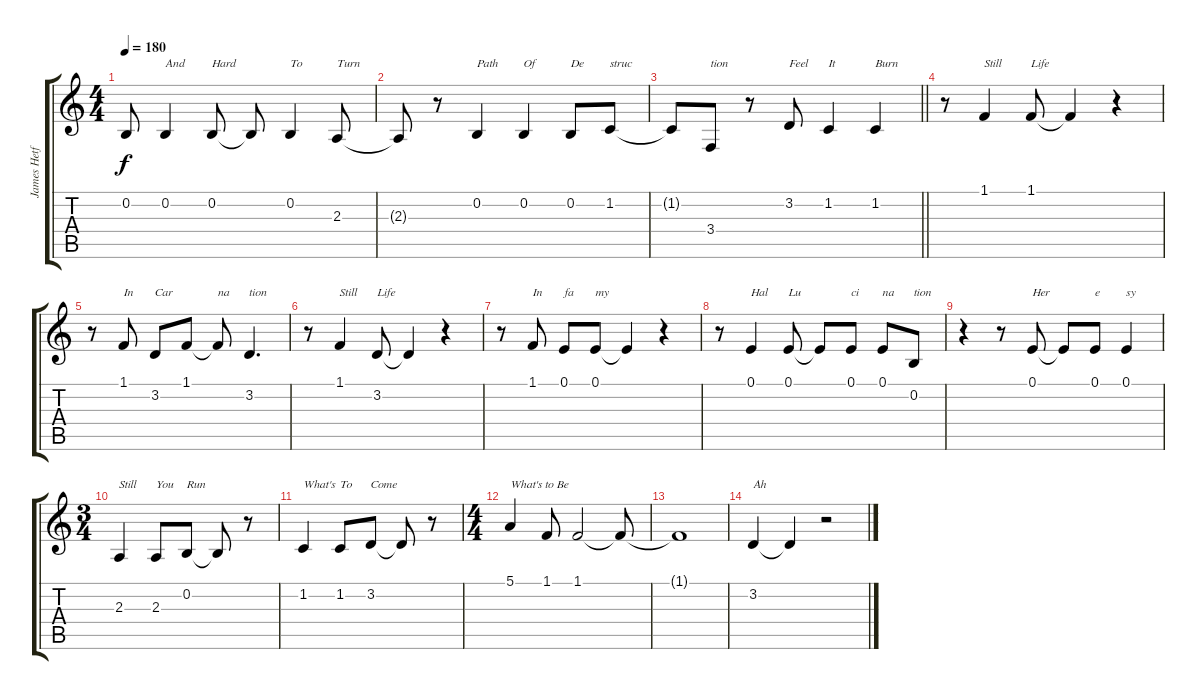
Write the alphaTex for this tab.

\track ("James Hetfield Vocal" "James Hetf") {instrument violin}
\staff {score tabs}
\tuning (E4 B3 G3 D3 A2 D2) {hide}
\ts (4 4)
\tempo 180
\clef g2
\ks c
0.2{t}.8{dy f} 0.2.4{txt "And"} 0.2.8{txt "Hard"} 0.2{t}.8 0.2.4{txt "To"} 2.3.8{txt "Turn"} |
2.3{t}.8 r.8 0.2.4{txt "Path"} 0.2.4{txt "Of"} 0.2.8{txt "De"} 1.2.8{txt "struc"} |
\barLineRight lightlight
1.2{t}.8 3.4.8{txt "tion"} r.8 3.2.8{txt "Feel"} 1.2.4{txt "It"} 1.2.4{txt "Burn"} |
\section ("" "")
r.8 1.1.4{txt "Still"} 1.1.8{txt "Life"} 1.1{t}.4 r.4 |
r.8 1.1.8{txt "In"} 3.2.8{txt "Car"} 1.1.8 1.1{t}.8{txt "na"} 3.2.4{d txt "tion"} |
r.8 1.1.4{txt "Still"} 3.2.8{txt "Life"} 3.2{t}.4 r.4 |
r.8 1.1.8{txt "In"} 0.1.8{txt "fa"} 0.1.8{txt "my"} 0.1{t}.4 r.4 |
r.8 0.1.4{txt "Hal"} 0.1.8{txt "Lu"} 0.1{t}.8 0.1.8{txt "ci"} 0.1.8{txt "na"} 0.2.8{txt "tion"} |
r.4 r.8 0.1.8{txt "Her"} 0.1{t}.8 0.1.8{txt "e"} 0.1.4{txt "sy"} |
\ts (3 4)
2.3.4{txt "Still"} 2.3.8{txt "You"} 0.2.8{txt "Run"} 0.2{t}.8 r.8 |
1.2.4{txt "What's"} 1.2.8{txt "To"} 3.2.8{txt "Come"} 3.2{t}.8 r.8 |
\ts (4 4)
5.1.4{txt "What's to Be"} 1.1.8 1.1.2 1.1{t}.8 |
1.1{t}.1 |
3.2.4{txt "Ah"} 3.2{t}.4 r.2
